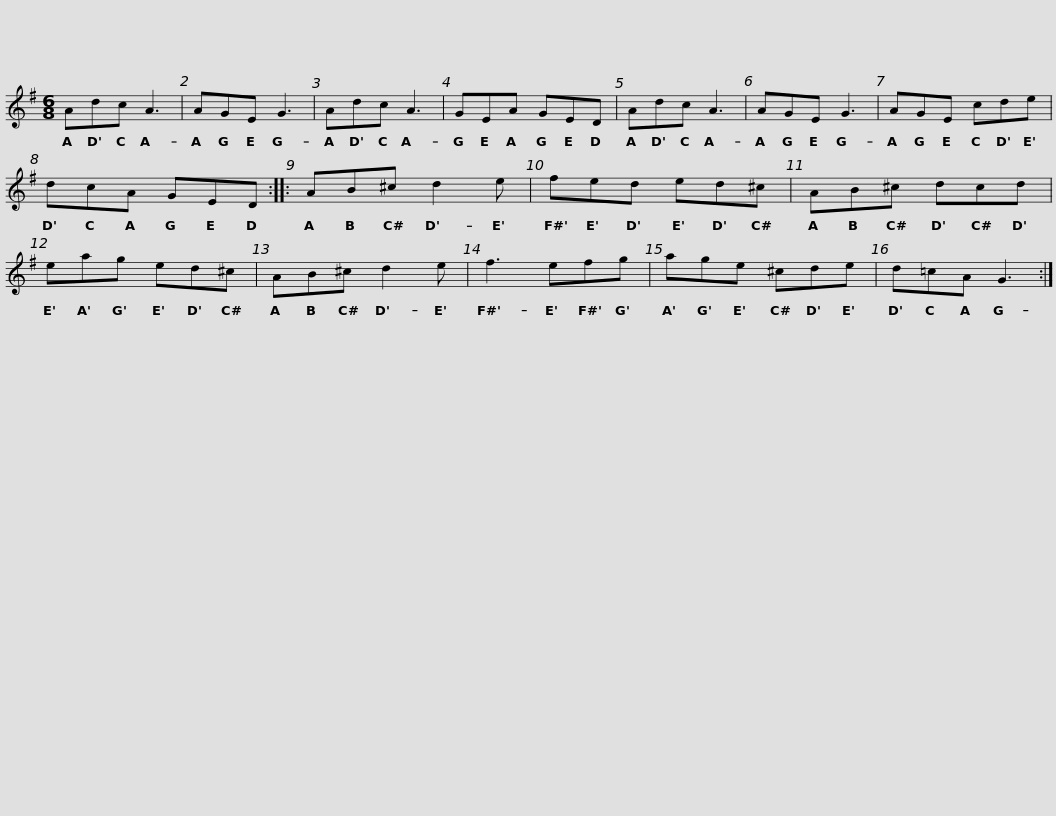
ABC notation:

X:1
L:1/8
M:6/8
I:linebreak $
K:G
V:1 treble
V:1
 Adc A3 | AGE G3 |$ Adc A3 | GEA GED | Adc A3 | %5
 AGE G3 |$ AGE cde | dcA GED :: AB^c d2 e | fed ed^c |$ %10
 AB^c dcd | eag ed^c | AB^c d2 e | f3 efg |$ age ^cde | %15
 d=cA G3 :| %16
